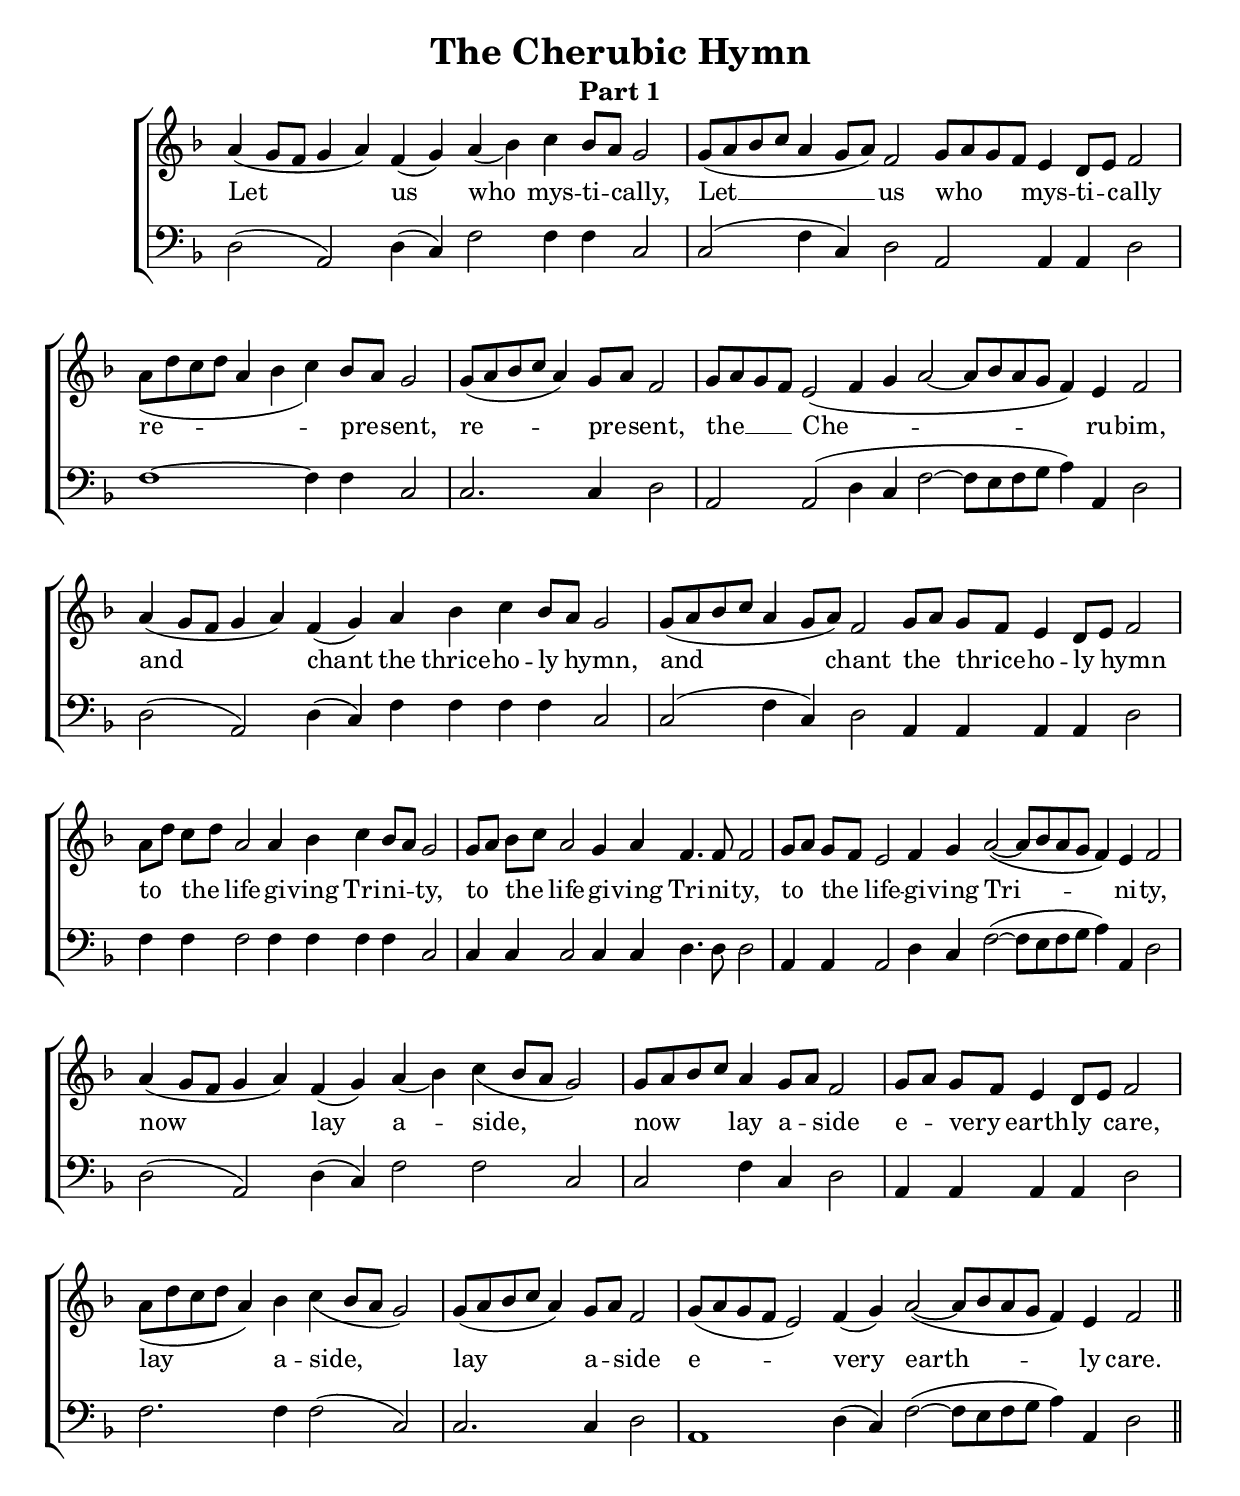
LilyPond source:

\include "global_include.ly"
  
  \header {
    title = "The Cherubic Hymn"
    subtitle = "Part 1"
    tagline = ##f
  }

sopranoVoice = \relative c'' {

}

altoVoice = \relative c'' {
  \stemNeutral
  a4( g8[ f] g4 a) f4( g) \bar "" a( bf) c bf8[ a] g2 \bar "|"
  g8([ a bf c] a4 g8[ a]) f2 \bar "" g8[ a g f] e4 d8[ e] f2 \bar "|"
  a8[( d c d] a4 bf c) bf8[ a] g2 \bar "|" g8[( a bf c] a4) g8[ a] f2 \bar "|"
  g8[ a g f] e2( f4 g a2~ a8[ bf a g] f4) e f2 \bar "|"

  a4( g8[ f] g4 a) f4( g) a bf c bf8[ a] g2 \bar "|"
  g8([ a bf c] a4 g8[ a]) f2 g8[ a] g[ f] e4 d8[ e] f2 \bar "|"
  a8[ d] c[ d] a2 a4 bf c bf8[ a] g2 \bar "|" g8[ a] bf[ c] a2 g4 a f4. f8 f2 \bar "|"
  g8[ a] g[ f] e2 f4 g a2(~ a8[ bf a g] f4) e f2 \bar "|"
  a4( g8[ f] g4 a) f( g) a( bf) c( bf8[ a] g2) \bar "|"
  g8[ a bf c] a4 g8[ a] f2 \bar "|" g8[ a] g[ f] e4 d8[ e] f2 \bar "|"
  a8[( d c d] a4) bf c( bf8[ a] g2) \bar "|" g8([ a bf c] a4) g8[ a] f2 \bar "|"
  g8[( a g f] e2) f4( g) a2(~ a8[ bf a g] f4) e f2 \bar "||"
}

tenorVoice = \relative c' {

}

bassVoice = \relative c {
  \voiceOne
  \stemNeutral
  d2( a) d4( c) f2 f4 f c2
  c2( f4 c) d2 a2 a4 a d2
  f1~ f4 f c2 c2. c4 d2
  a2 a( d4 c f2~ f8[ e f g] a4) a, d2
  
  d2( a) d4( c) f4 f f f c2
  c2( f4 c) d2 a4 a a a d2
  f4 f f2 f4 f f f c2 c4 c c2 c4 c d4. d8 d2
  a4 a a2 d4 c f2~( f8[ e f g] a4) a, d2
  
  d2( a) d4( c) f2 f c
  c2 f4 c d2 a4 a a a d2
  f2. f4 f2( c2) c2. c4 d2
  a1 d4( c) f2~( f8[ e f g] a4) a, d2
}

words = \lyricmode {
  Let us who mys -- ti -- cally, Let __ us who mys -- ti -- cally
  re -- pre -- sent, re -- pre -- sent,
  the __ Che -- ru -- bim,
  and chant the thrice -- ho -- ly hymn, and chant the thrice -- ho -- ly hymn
  to the life -- gi -- ving Tri -- ni -- ty, to the life -- gi -- ving Tri -- ni -- ty, to the life -- gi -- ving Tri -- ni -- ty,
  now lay a -- side, now lay a -- side e -- very earth -- ly care, lay a -- side, lay a -- side e -- very earth -- ly care. % lay a -- side e -- very earth -- ly care.
}

\include "global_score.ly"
